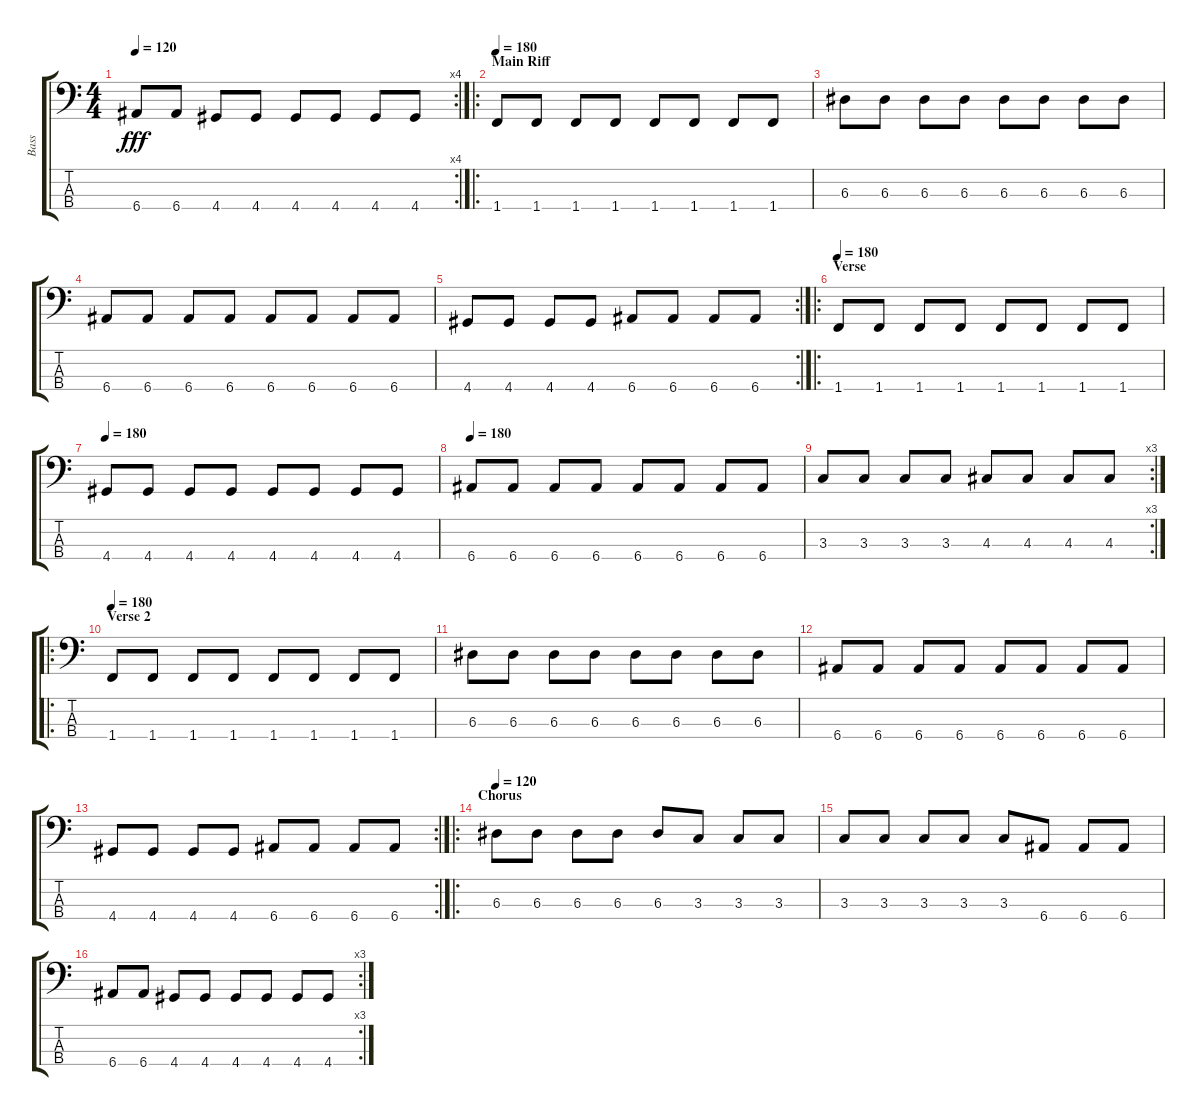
\track ("Bass" "Bass") {instrument electricbassfinger}
\staff {score tabs}
\tuning (G2 D2 A1 E1) {hide}
\rc 4
\ts (4 4)
\tempo 120
\clef f4
\ks c
6.4.8{dy fff} 6.4.8 4.4.8 4.4.8 4.4.8 4.4.8 4.4.8 4.4.8 |
\ro
\section ("" "Main Riff")
\tempo 180
1.4.8 1.4.8 1.4.8 1.4.8 1.4.8 1.4.8 1.4.8 1.4.8 |
6.3.8 6.3.8 6.3.8 6.3.8 6.3.8 6.3.8 6.3.8 6.3.8 |
6.4.8 6.4.8 6.4.8 6.4.8 6.4.8 6.4.8 6.4.8 6.4.8 |
\rc 2
4.4.8 4.4.8 4.4.8 4.4.8 6.4.8 6.4.8 6.4.8 6.4.8 |
\ro
\section ("" "Verse")
\tempo 180
1.4.8 1.4.8 1.4.8 1.4.8 1.4.8 1.4.8 1.4.8 1.4.8 |
\tempo 180
4.4.8 4.4.8 4.4.8 4.4.8 4.4.8 4.4.8 4.4.8 4.4.8 |
\tempo 180
6.4.8 6.4.8 6.4.8 6.4.8 6.4.8 6.4.8 6.4.8 6.4.8 |
\rc 3
3.3.8 3.3.8 3.3.8 3.3.8 4.3.8 4.3.8 4.3.8 4.3.8 |
\ro
\section ("" "Verse 2")
\tempo 180
1.4.8 1.4.8 1.4.8 1.4.8 1.4.8 1.4.8 1.4.8 1.4.8 |
6.3.8 6.3.8 6.3.8 6.3.8 6.3.8 6.3.8 6.3.8 6.3.8 |
6.4.8 6.4.8 6.4.8 6.4.8 6.4.8 6.4.8 6.4.8 6.4.8 |
\rc 2
4.4.8 4.4.8 4.4.8 4.4.8 6.4.8 6.4.8 6.4.8 6.4.8 |
\ro
\section ("" "Chorus")
\tempo 120
6.3.8 6.3.8 6.3.8 6.3.8 6.3.8 3.3.8 3.3.8 3.3.8 |
3.3.8 3.3.8 3.3.8 3.3.8 3.3.8 6.4.8 6.4.8 6.4.8 |
\rc 3
6.4.8 6.4.8 4.4.8 4.4.8 4.4.8 4.4.8 4.4.8 4.4.8
